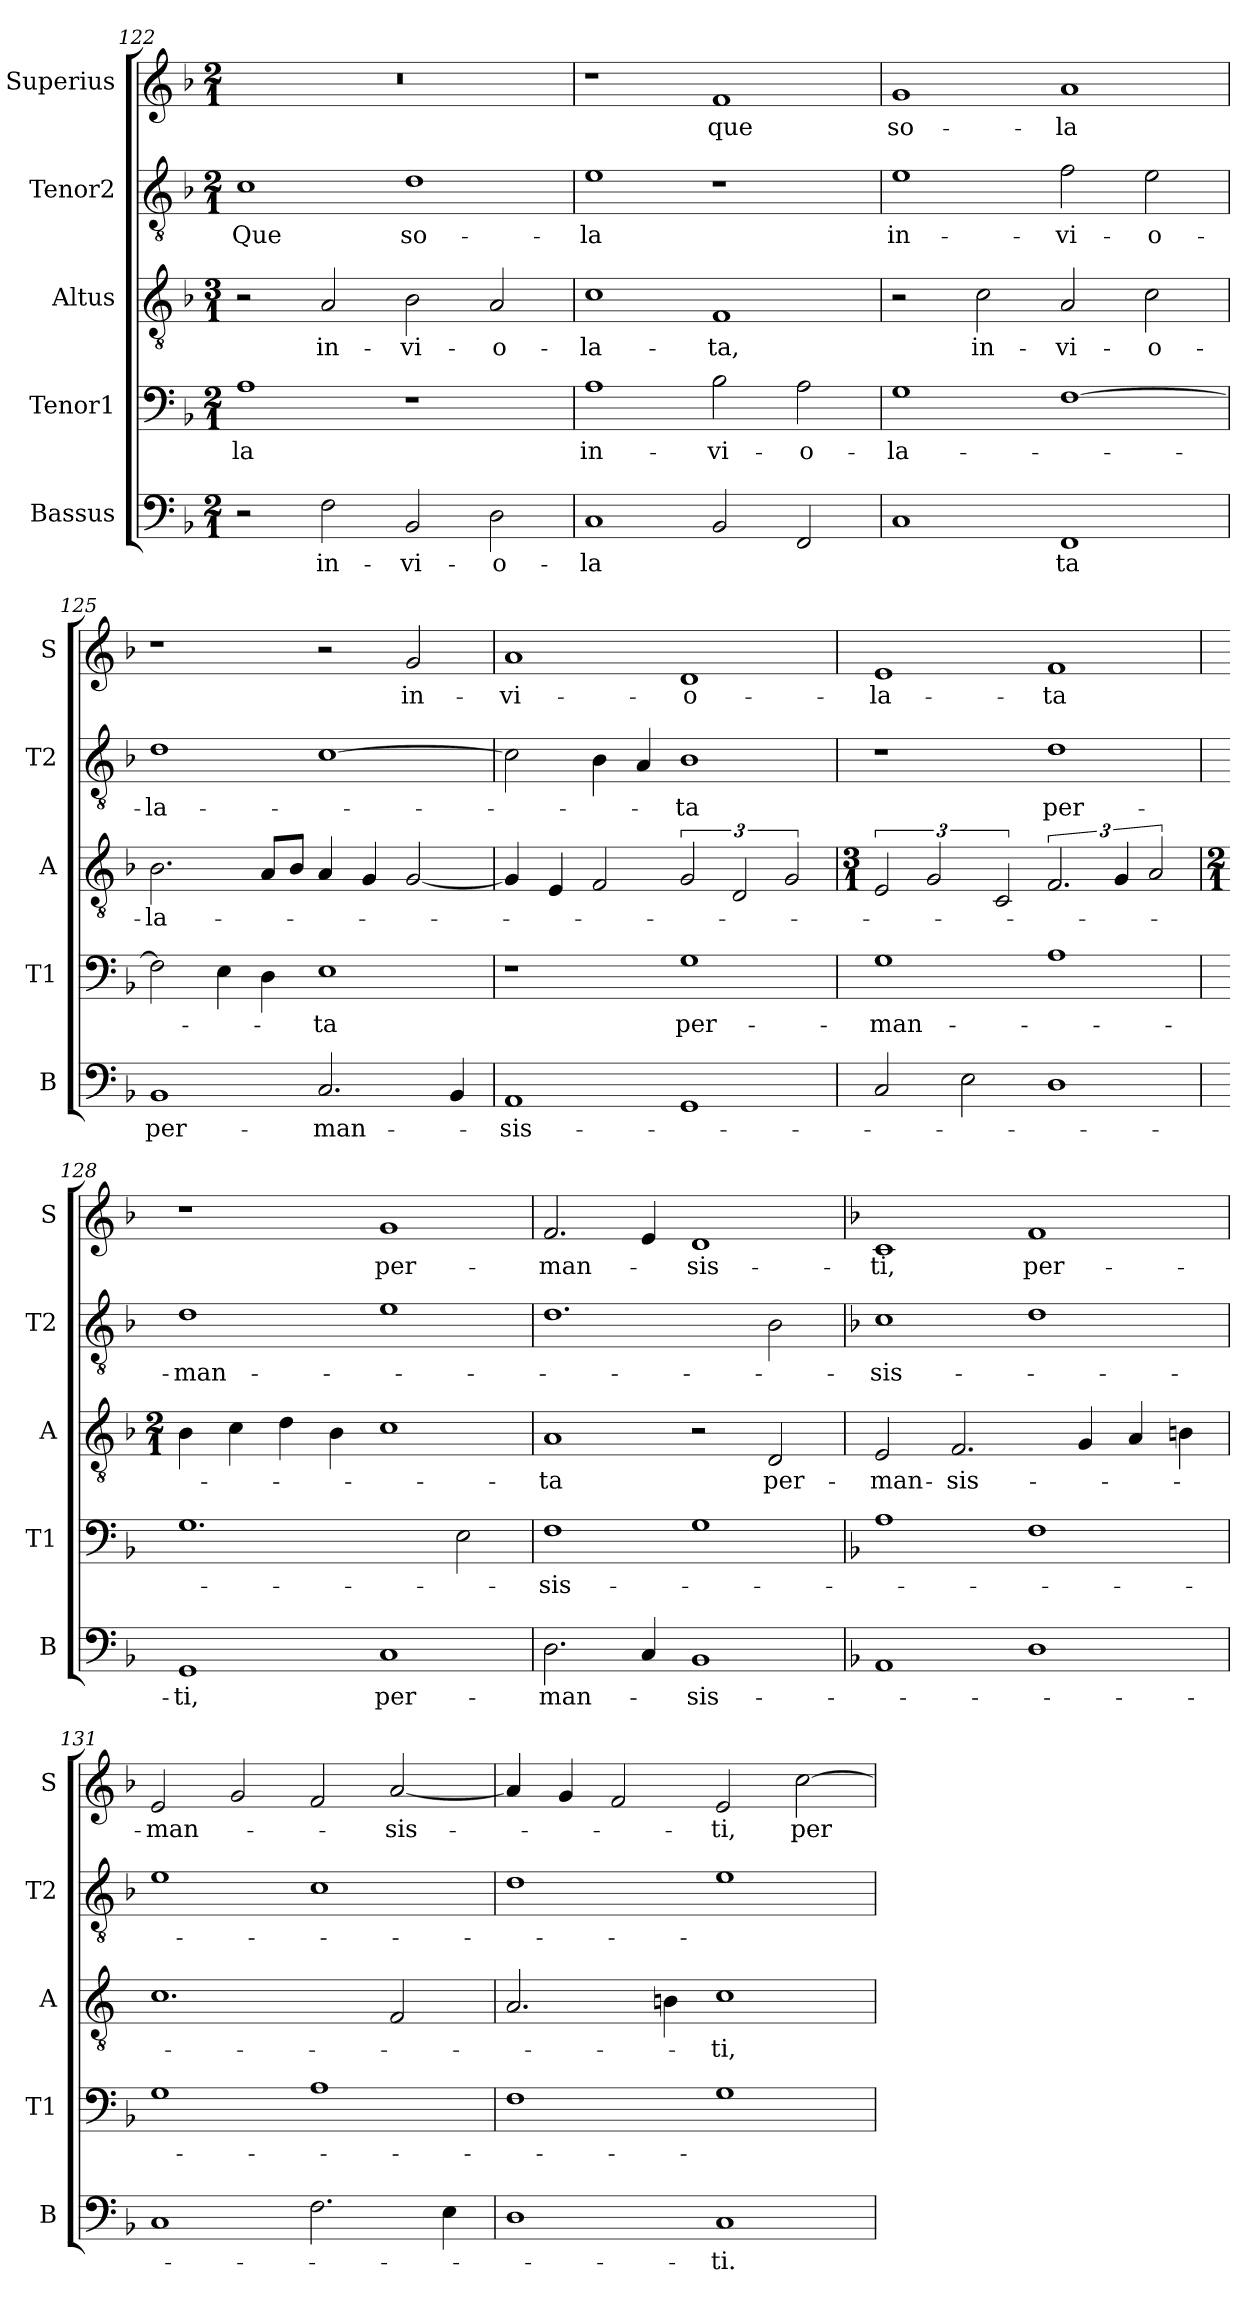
**kern	**text	**kern	**text	**kern	**text	**kern	**text	**kern	**text
*part5	*part5	*part4	*part4	*part3	*part3	*part2	*part2	*part1	*part1
*staff5	*staff5	*staff4	*staff4	*staff3	*staff3	*staff2	*staff2	*staff1	*staff1
*I"Bassus	*	*I"Tenor1	*	*I"Altus	*	*I"Tenor2	*	*I"Superius	*
*I'B	*	*I'T1	*	*I'A	*	*I'T2	*	*I'S	*
*clefF4	*	*clefF4	*	*clefGv2	*	*clefGv2	*	*clefG2	*
*k[b-]	*	*k[b-]	*	*k[b-]	*	*k[b-]	*	*k[b-]	*
*M2/1	*	*M2/1	*	*M3/1	*	*M2/1	*	*M2/1	*
=122	=122	=122	=122	=122	=122	=122	=122	=122	=122
2r	.	1A	-la	2r	.	1c	Que	0r	.
2F\	in-	.	.	2A/	in-	.	.	.	.
2BB-/	-vi-	1r	.	2B-\	-vi-	1d	so-	.	.
2D\	-o-	.	.	2A/	-o-	.	.	.	.
=123	=123	=123	=123	=123	=123	=123	=123	=123	=123
1C	-la	1A	in-	1c	-la-	1e	-la	1r	.
2BB-/	.	2B-\	-vi-	1F	-ta,	1r	.	1f	que
2FF/	.	2A\	-o-	.	.	.	.	.	.
=124	=124	=124	=124	=124	=124	=124	=124	=124	=124
1C	.	1G	-la-	2r	.	1e	in-	1g	so-
.	.	.	.	2c\	in-	.	.	.	.
1FF	ta	[1F	.	2A/	-vi-	2f\	-vi-	1a	-la
.	.	.	.	2c\	-o-	2e\	-o-	.	.
=125	=125	=125	=125	=125	=125	=125	=125	=125	=125
1BB-	per-	2F\]	.	2.B-\	-la-	1d	-la-	1r	.
.	.	4E\	.	.	.	.	.	.	.
.	.	4D\	.	8A/L	.	.	.	.	.
.	.	.	.	8B-/J	.	.	.	.	.
2.C/	-man-	1E	-ta	4A/	.	[1c	.	2r	.
.	.	.	.	4G/	.	.	.	.	.
.	.	.	.	[2G/	.	.	.	2g/	in-
4BB-/	.	.	.	.	.	.	.	.	.
=126	=126	=126	=126	=126	=126	=126	=126	=126	=126
1AA	-sis-	1r	.	4G/]	.	2c\]	.	1a	-vi-
.	.	.	.	4E/	.	.	.	.	.
.	.	.	.	2F/	.	4B-\	.	.	.
.	.	.	.	.	.	4A/	.	.	.
1GG	.	1G	per-	3G/	.	1B-	-ta	1d	-o-
.	.	.	.	3D/	.	.	.	.	.
.	.	.	.	3G/	.	.	.	.	.
=127	=127	=127	=127	=127	=127	=127	=127	=127	=127
*	*	*	*	*M3/1	*	*	*	*	*
2C/	.	1G	-man-	3E/	.	1r	.	1e	-la-
.	.	.	.	3G/	.	.	.	.	.
2E\	.	.	.	.	.	.	.	.	.
.	.	.	.	3C/	.	.	.	.	.
1D	.	1A	.	3.F/	.	1d	per-	1f	-ta
.	.	.	.	6G/	.	.	.	.	.
.	.	.	.	3A/	.	.	.	.	.
=128	=128	=128	=128	=128	=128	=128	=128	=128	=128
*	*	*	*	*M2/1	*	*	*	*	*
1GG	-ti,	1.G	.	4B-\	.	1d	-man-	1r	.
.	.	.	.	4c\	.	.	.	.	.
.	.	.	.	4d\	.	.	.	.	.
.	.	.	.	4B-\	.	.	.	.	.
1C	per-	.	.	1c	.	1e	.	1g	per-
.	.	2E\	.	.	.	.	.	.	.
=129	=129	=129	=129	=129	=129	=129	=129	=129	=129
2.D\	-man-	1F	-sis-	1A	-ta	1.d	.	2.f/	-man-
4C/	.	.	.	.	.	.	.	4e/	.
1BB-	-sis-	1G	.	2r	.	.	.	1d	-sis-
.	.	.	.	2D/	per-	2B-\	.	.	.
=130	=130	=130	=130	=130	=130	=130	=130	=130	=130
*	*	*	*	*k[]	*	*	*	*	*
1AA	.	1A	.	2E/	-man-	1c	-sis-	1c	-ti,
.	.	.	.	2.F/	-sis-	.	.	.	.
1D	.	1F	.	.	.	1d	.	1f	per-
.	.	.	.	4G/	.	.	.	.	.
.	.	.	.	4A/	.	.	.	.	.
.	.	.	.	4Bn\	.	.	.	.	.
=131	=131	=131	=131	=131	=131	=131	=131	=131	=131
1C	.	1G	.	1.c	.	1e	.	2e/	-man-
.	.	.	.	.	.	.	.	2g/	.
2.F\	.	1A	.	.	.	1c	.	2f/	.
.	.	.	.	2F/	.	.	.	[2a/	-sis-
4E\	.	.	.	.	.	.	.	.	.
=132	=132	=132	=132	=132	=132	=132	=132	=132	=132
1D	.	1F	.	2.A/	.	1d	.	4a/]	.
.	.	.	.	.	.	.	.	4g/	.
.	.	.	.	.	.	.	.	2f/	.
.	.	.	.	4Bn\	.	.	.	.	.
1C	-ti.	1G	.	1c	-ti,	1e	.	2e/	-ti,
.	.	.	.	.	.	.	.	[2cc\	per-
=	=	=	=	=	=	=	=	=	=
*-	*-	*-	*-	*-	*-	*-	*-	*-	*-
